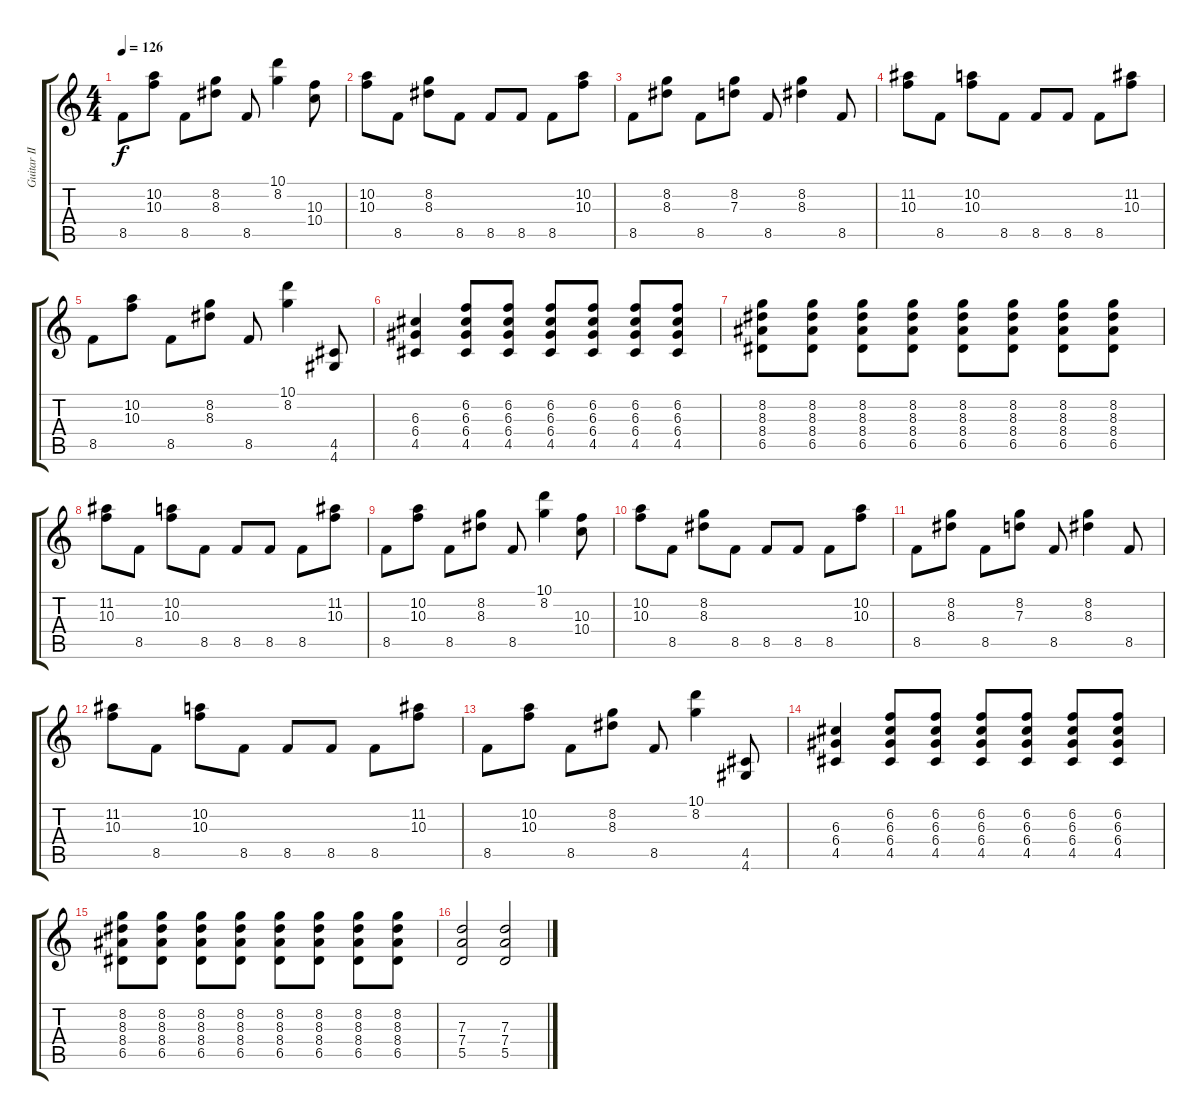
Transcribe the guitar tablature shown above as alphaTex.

\track ("Guitar II" "Guitar II") {instrument overdrivenguitar}
\staff {score tabs}
\tuning (E4 B3 G3 D3 A2 E2) {hide}
\ts (4 4)
\tempo 126
\clef g2
\ks c
8.5.8{dy f} (10.2 10.3).8 8.5.8 (8.2 8.3).8 8.5.8 (10.1 8.2).4 (10.3 10.4).8 |
(10.2 10.3).8 8.5.8 (8.2 8.3).8 8.5.8 8.5.8 8.5.8 8.5.8 (10.2 10.3).8 |
8.5.8 (8.2 8.3).8 8.5.8 (8.2 7.3).8 8.5.8 (8.2 8.3).4 8.5.8 |
(11.2 10.3).8 8.5.8 (10.2 10.3).8 8.5.8 8.5.8 8.5.8 8.5.8 (11.2 10.3).8 |
8.5.8 (10.2 10.3).8 8.5.8 (8.2 8.3).8 8.5.8 (10.1 8.2).4 (4.5 4.6).8 |
(6.3 6.4 4.5).4 (6.2 6.3 6.4 4.5).8 (6.2 6.3 6.4 4.5).8 (6.2 6.3 6.4 4.5).8 (6.2 6.3 6.4 4.5).8 (6.2 6.3 6.4 4.5).8 (6.2 6.3 6.4 4.5).8 |
(8.2 8.3 8.4 6.5).8 (8.2 8.3 8.4 6.5).8 (8.2 8.3 8.4 6.5).8 (8.2 8.3 8.4 6.5).8 (8.2 8.3 8.4 6.5).8 (8.2 8.3 8.4 6.5).8 (8.2 8.3 8.4 6.5).8 (8.2 8.3 8.4 6.5).8 |
(11.2 10.3).8 8.5.8 (10.2 10.3).8 8.5.8 8.5.8 8.5.8 8.5.8 (11.2 10.3).8 |
8.5.8 (10.2 10.3).8 8.5.8 (8.2 8.3).8 8.5.8 (10.1 8.2).4 (10.3 10.4).8 |
(10.2 10.3).8 8.5.8 (8.2 8.3).8 8.5.8 8.5.8 8.5.8 8.5.8 (10.2 10.3).8 |
8.5.8 (8.2 8.3).8 8.5.8 (8.2 7.3).8 8.5.8 (8.2 8.3).4 8.5.8 |
(11.2 10.3).8 8.5.8 (10.2 10.3).8 8.5.8 8.5.8 8.5.8 8.5.8 (11.2 10.3).8 |
8.5.8 (10.2 10.3).8 8.5.8 (8.2 8.3).8 8.5.8 (10.1 8.2).4 (4.5 4.6).8 |
(6.3 6.4 4.5).4 (6.2 6.3 6.4 4.5).8 (6.2 6.3 6.4 4.5).8 (6.2 6.3 6.4 4.5).8 (6.2 6.3 6.4 4.5).8 (6.2 6.3 6.4 4.5).8 (6.2 6.3 6.4 4.5).8 |
(8.2 8.3 8.4 6.5).8 (8.2 8.3 8.4 6.5).8 (8.2 8.3 8.4 6.5).8 (8.2 8.3 8.4 6.5).8 (8.2 8.3 8.4 6.5).8 (8.2 8.3 8.4 6.5).8 (8.2 8.3 8.4 6.5).8 (8.2 8.3 8.4 6.5).8 |
(7.3 7.4 5.5).2 (7.3 7.4 5.5).2
